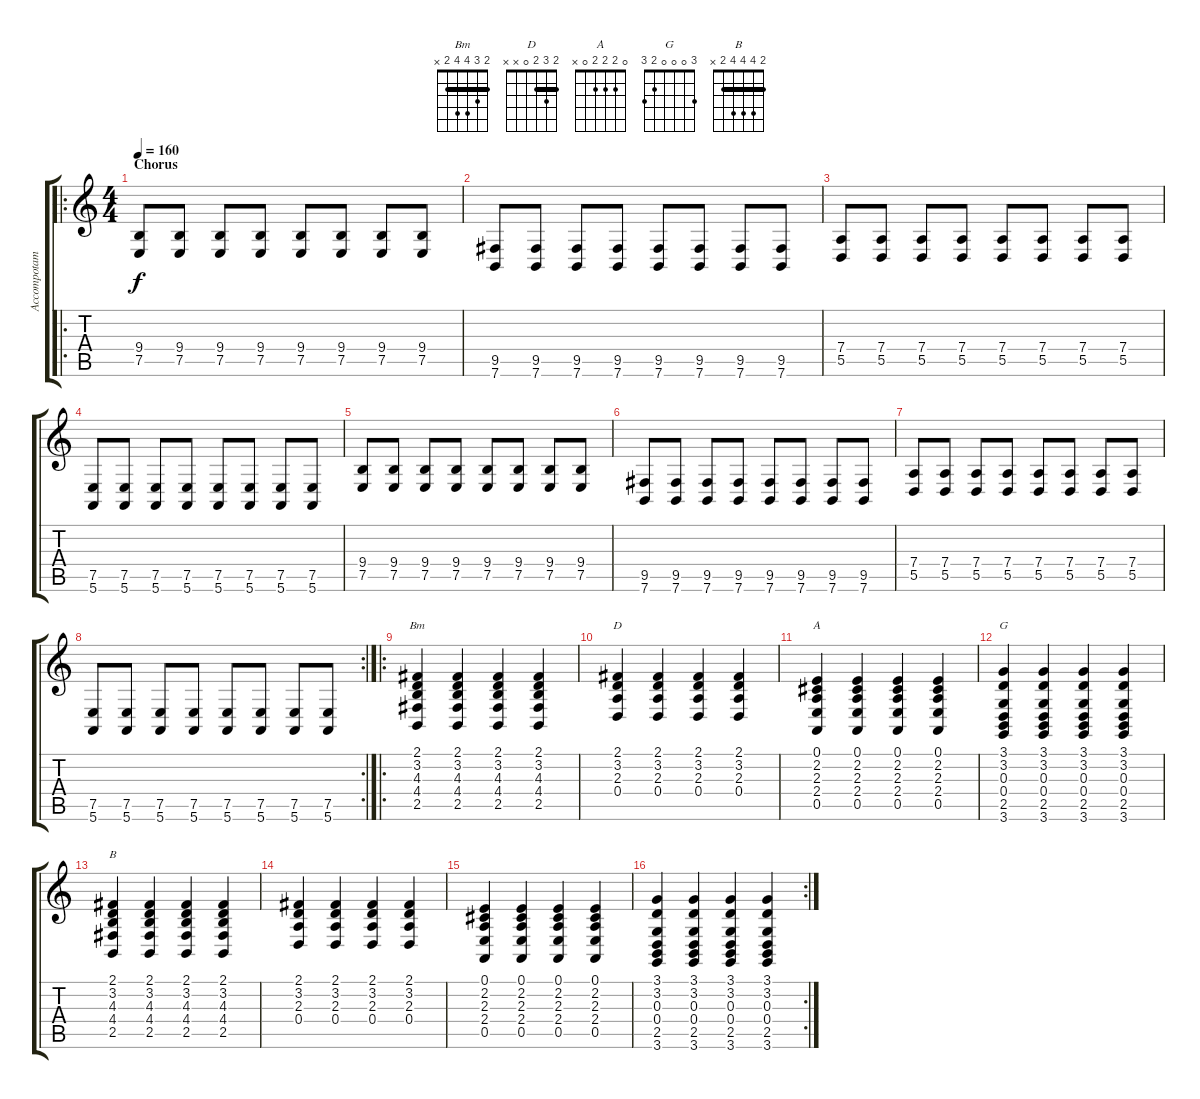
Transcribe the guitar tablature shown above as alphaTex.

\track ("Accompotament" "Accompotam") {instrument electricpiano1}
\staff {score tabs}
\tuning (E4 B3 G3 D3 A2 E2) {hide}
\chord ("Bm" 2 3 4 4 2 x) {barre 2}
\chord ("D" 2 3 2 0 x x) {barre 2}
\chord ("A" 0 2 2 2 0 x)
\chord ("G" 3 0 0 0 2 3)
\chord ("B" 2 4 4 4 2 x) {barre 2}
\ro
\ts (4 4)
\section ("" "Chorus")
\tempo 160
\clef g2
\ks c
(9.4 7.5).8{dy f} (9.4 7.5).8 (9.4 7.5).8 (9.4 7.5).8 (9.4 7.5).8 (9.4 7.5).8 (9.4 7.5).8 (9.4 7.5).8 |
(9.5 7.6).8 (9.5 7.6).8 (9.5 7.6).8 (9.5 7.6).8 (9.5 7.6).8 (9.5 7.6).8 (9.5 7.6).8 (9.5 7.6).8 |
(7.4 5.5).8 (7.4 5.5).8 (7.4 5.5).8 (7.4 5.5).8 (7.4 5.5).8 (7.4 5.5).8 (7.4 5.5).8 (7.4 5.5).8 |
(7.5 5.6).8 (7.5 5.6).8 (7.5 5.6).8 (7.5 5.6).8 (7.5 5.6).8 (7.5 5.6).8 (7.5 5.6).8 (7.5 5.6).8 |
(9.4 7.5).8 (9.4 7.5).8 (9.4 7.5).8 (9.4 7.5).8 (9.4 7.5).8 (9.4 7.5).8 (9.4 7.5).8 (9.4 7.5).8 |
(9.5 7.6).8 (9.5 7.6).8 (9.5 7.6).8 (9.5 7.6).8 (9.5 7.6).8 (9.5 7.6).8 (9.5 7.6).8 (9.5 7.6).8 |
(7.4 5.5).8 (7.4 5.5).8 (7.4 5.5).8 (7.4 5.5).8 (7.4 5.5).8 (7.4 5.5).8 (7.4 5.5).8 (7.4 5.5).8 |
\rc 2
(7.5 5.6).8 (7.5 5.6).8 (7.5 5.6).8 (7.5 5.6).8 (7.5 5.6).8 (7.5 5.6).8 (7.5 5.6).8 (7.5 5.6).8 |
\ro
(2.1 3.2 4.3 4.4 2.5).4{ch "Bm"} (2.1 3.2 4.3 4.4 2.5).4 (2.1 3.2 4.3 4.4 2.5).4 (2.1 3.2 4.3 4.4 2.5).4 |
(2.1 3.2 2.3 0.4).4{ch "D"} (2.1 3.2 2.3 0.4).4 (2.1 3.2 2.3 0.4).4 (2.1 3.2 2.3 0.4).4 |
(0.1 2.2 2.3 2.4 0.5).4{ch "A"} (0.1 2.2 2.3 2.4 0.5).4 (0.1 2.2 2.3 2.4 0.5).4 (0.1 2.2 2.3 2.4 0.5).4 |
(3.1 3.2 0.3 0.4 2.5 3.6).4{ch "G"} (3.1 3.2 0.3 0.4 2.5 3.6).4 (3.1 3.2 0.3 0.4 2.5 3.6).4 (3.1 3.2 0.3 0.4 2.5 3.6).4 |
(2.1 3.2 4.3 4.4 2.5).4{ch "B"} (2.1 3.2 4.3 4.4 2.5).4 (2.1 3.2 4.3 4.4 2.5).4 (2.1 3.2 4.3 4.4 2.5).4 |
(2.1 3.2 2.3 0.4).4 (2.1 3.2 2.3 0.4).4 (2.1 3.2 2.3 0.4).4 (2.1 3.2 2.3 0.4).4 |
(0.1 2.2 2.3 2.4 0.5).4 (0.1 2.2 2.3 2.4 0.5).4 (0.1 2.2 2.3 2.4 0.5).4 (0.1 2.2 2.3 2.4 0.5).4 |
\rc 2
(3.1 3.2 0.3 0.4 2.5 3.6).4 (3.1 3.2 0.3 0.4 2.5 3.6).4 (3.1 3.2 0.3 0.4 2.5 3.6).4 (3.1 3.2 0.3 0.4 2.5 3.6).4
